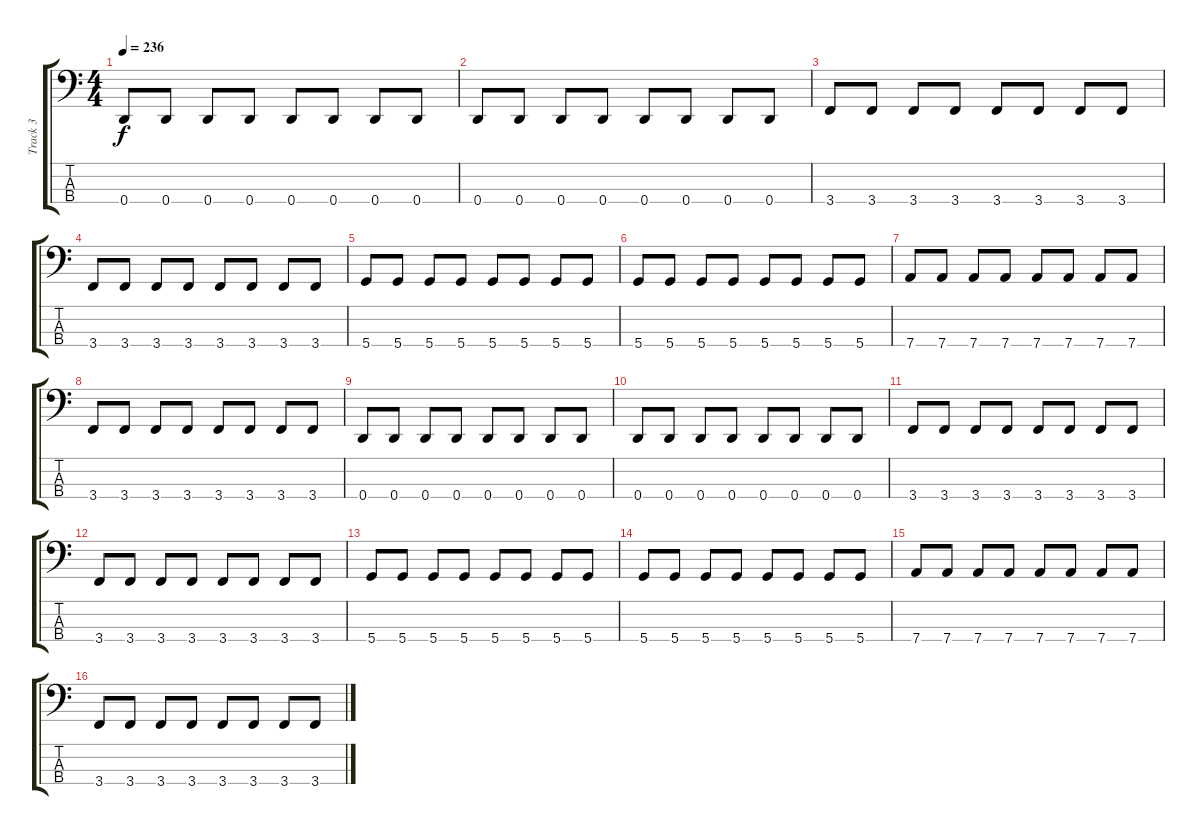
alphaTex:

\track ("Track 3" "Track 3") {instrument electricbasspick}
\staff {score tabs}
\tuning (F2 C2 G1 D1) {hide}
\ts (4 4)
\tempo 236
\clef f4
\ks c
0.4.8{dy f} 0.4.8 0.4.8 0.4.8 0.4.8 0.4.8 0.4.8 0.4.8 |
0.4.8 0.4.8 0.4.8 0.4.8 0.4.8 0.4.8 0.4.8 0.4.8 |
3.4.8 3.4.8 3.4.8 3.4.8 3.4.8 3.4.8 3.4.8 3.4.8 |
3.4.8 3.4.8 3.4.8 3.4.8 3.4.8 3.4.8 3.4.8 3.4.8 |
5.4.8 5.4.8 5.4.8 5.4.8 5.4.8 5.4.8 5.4.8 5.4.8 |
5.4.8 5.4.8 5.4.8 5.4.8 5.4.8 5.4.8 5.4.8 5.4.8 |
7.4.8 7.4.8 7.4.8 7.4.8 7.4.8 7.4.8 7.4.8 7.4.8 |
3.4.8 3.4.8 3.4.8 3.4.8 3.4.8 3.4.8 3.4.8 3.4.8 |
0.4.8 0.4.8 0.4.8 0.4.8 0.4.8 0.4.8 0.4.8 0.4.8 |
0.4.8 0.4.8 0.4.8 0.4.8 0.4.8 0.4.8 0.4.8 0.4.8 |
3.4.8 3.4.8 3.4.8 3.4.8 3.4.8 3.4.8 3.4.8 3.4.8 |
3.4.8 3.4.8 3.4.8 3.4.8 3.4.8 3.4.8 3.4.8 3.4.8 |
5.4.8 5.4.8 5.4.8 5.4.8 5.4.8 5.4.8 5.4.8 5.4.8 |
5.4.8 5.4.8 5.4.8 5.4.8 5.4.8 5.4.8 5.4.8 5.4.8 |
7.4.8 7.4.8 7.4.8 7.4.8 7.4.8 7.4.8 7.4.8 7.4.8 |
3.4.8 3.4.8 3.4.8 3.4.8 3.4.8 3.4.8 3.4.8 3.4.8
